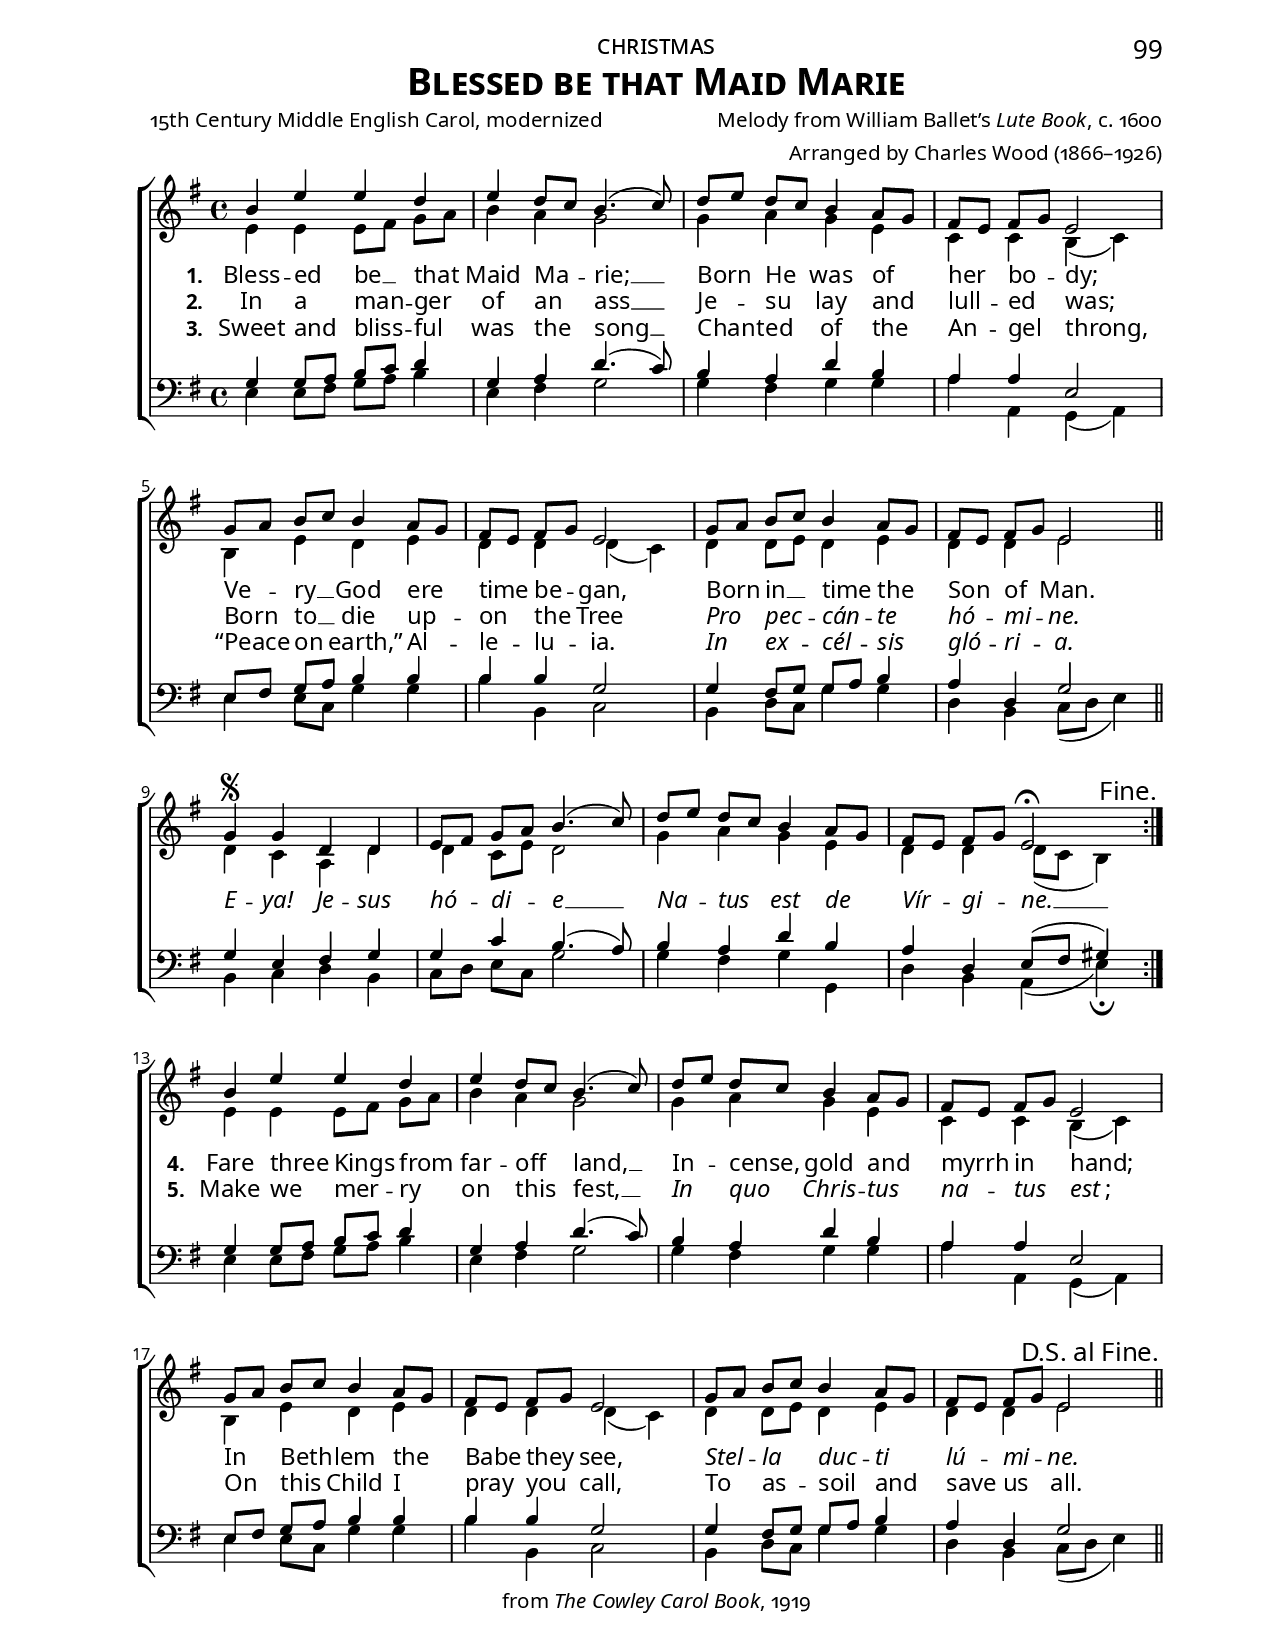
\version "2.24.0"
\include "util.ly"
\header {
  title = \markup{\override #'(font-name . "Garamond Premier Pro Semibold"){ \abs-fontsize #18 \smallCapsOldStyle"Blessed be that Maid Marie"}}
  poet = \markup\oldStyleNum"15th Century Middle English Carol, modernized"
  composer = \markup\concat {"Melody from William Ballet’s " \italic"Lute Book" \oldStyleNum", c. 1600"}
  arranger = \markup\oldStyleNum"Arranged by Charles Wood (1866–1926)"
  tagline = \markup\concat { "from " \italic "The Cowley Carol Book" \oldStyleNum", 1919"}
}
\paper {
  %print-all-headers = ##t
  paper-height = 11\in
  paper-width = 8.5\in
  indent = 0\in
  %system-system-spacing = #'((basic-distance . 10) (padding . 0))
  system-system-spacing =
    #'((basic-distance . 0)
       (minimum-distance . 0)
       (padding . -5)
       (stretchability . 100))
  ragged-last-bottom = ##f
  ragged-bottom = ##f
  two-sided = ##t
  inner-margin = 1\in
  outer-margin = 0.75\in
  top-margin = 0.26\in
  bottom-margin = 0.25\in
  first-page-number = #099
  print-first-page-number = ##t
  headerLine = \markup{\override #'(font-name . "Garamond Premier Pro") \smallCapsOldStyle"christmas"}
  oddHeaderMarkup = \markup\fill-line{
     \override #'(font-name . "Garamond Premier Pro")\abs-fontsize #12.5
     \combine 
        \fill-line{"" \if \should-print-page-number
        \oldStylePageNum""
        }
        \fill-line{\headerLine}
  }
  evenHeaderMarkup = \markup {
     \override #'(font-name . "Garamond Premier Pro")\abs-fontsize #12.5
     \combine
        \if \should-print-page-number
        \oldStylePageNum""
        \fill-line{\headerLine}
  }
}
#(set-global-staff-size 18) \paper{ #(define fonts (make-pango-font-tree "Garamond Premier Pro" "Garamond Premier Pro" "Garamond Premier Pro" (/ 18 20))) }
global = {
  \key g \major
  \time 4/4
  \autoBeamOff
}

sopMusic = \relative c' {
  b'4 e e d |
  e d8[ c] b4.( c8) |
  d[ e] d[ c] b4 a8[ g] |
  
  fis8[ e] fis[ g] e2 |
  g8[ a] b[ c] b4 a8[ g] |
  fis[ e] fis[ g] e2 |
  
  g8[ a] b[ c] b4 a8[ g] |
  fis[ e] fis[ g] e2 \bar "||" \break
  g4\segno g d d |
  
  e8[ fis] g[ a] b4.( c8) |
  d[ e] d[ c] b4 a8[ g] |
  fis[ e] fis[ g] e2\fermata \bar ":|." \break
  \once \override Score.RehearsalMark.break-visibility = #end-of-line-visible
  \once \override Score.RehearsalMark.self-alignment-X = #RIGHT
  \mark "Fine."
  
  
  b'4 e e d |
  e d8[ c] b4.( c8) |
  d[ e] d[ c] b4 a8[ g] |
  
  fis8[ e] fis[ g] e2 |
  g8[ a] b[ c] b4 a8[ g] |
  fis[ e] fis[ g] e2 |
  
  g8[ a] b[ c] b4 a8[ g] |
  fis[ e] fis[ g] e2 \bar "||"
  \once \override Score.RehearsalMark.break-visibility = #end-of-line-visible
  \once \override Score.RehearsalMark.self-alignment-X = #RIGHT
  \mark "D.S. al Fine."
}
sopWords = \lyricmode {
  
}

altoMusic = \relative c' {
  e4 e e8[ fis] g[ a] |
  b4 a g2 |
  g4 a g e |
  
  c c b( c) |
  b e d e |
  d d d( c) |
  
  d d8[ e] d4 e |
  d d e2 \bar "||"
  d4 c a d |
  
  d c8[ e] d2 |
  g4 a g e |
  d d d8([ c] b4) |
  
  
  
  
  e4 e e8[ fis] g[ a] |
  b4 a g2 |
  g4 a g e |
  
  c c b( c) |
  b e d e |
  d d d( c) |
  
  d d8[ e] d4 e |
  d d e2 \bar "||"
}
altoWords = \lyricmode {
  \dropLyricsIX
  \set stanza = #"1. "
  \set associatedVoice = "basses"
  Bless -- ed
  \set associatedVoice = "altos"
  be __ that 
  \unset associatedVoice
  Maid Ma -- rie; __
  Born He was of her \set associatedVoice = "altos" bo -- \unset associatedVoice dy;
  
  Ve -- ry __ God ere time be -- gan,
  \set associatedVoice = "tenors"
  Born in __
  \unset associatedVoice
  time the Son of Man.
  \markup\italic E -- \markup\italic ya! \markup\italic Je -- \markup\italic sus \markup\italic hó -- \markup\italic di -- \markup\italic e __
  \markup\italic Na -- \markup\italic tus \markup\italic est \markup\italic de \markup\italic Vír --
  \set associatedVoice = "tenors"
  \markup\italic gi -- \markup\italic ne. __
  
  
  
  
  \set stanza = #"4. "
  \set associatedVoice = "basses"
  Fare three
  \set associatedVoice = "altos"
  Kings from
  \unset associatedVoice
  far -- off land, __
  In -- cense, gold and myrrh \set associatedVoice = "altos" in \unset associatedVoice hand;
  In Beth -- lem the Babe they see,
  \set associatedVoice = "tenors"
  \markup\italic Stel -- \markup\italic la
  \unset associatedVoice
  \markup\italic duc -- \markup\italic ti \markup\italic lú -- \markup\italic mi -- \markup\italic ne.
}
altoWordsII = \lyricmode {
  \dropLyricsIX
%\markup\italic
  \set stanza = #"2. "
  \set associatedVoice = "basses"
  In a
  \set associatedVoice = "altos"
  man -- ger
  \unset associatedVoice
  of an ass __
  Je -- su lay and lull -- \set associatedVoice = "altos" ed \unset associatedVoice was;
  
  Born to __ die up -- on the Tree
  \set associatedVoice = "tenors"
  \markup\italic Pro \markup\italic pec --
  \unset associatedVoice
  \markup\italic cán -- \markup\italic te \markup\italic hó -- \markup\italic mi -- \markup\italic ne.
  
  
  \repeat unfold 14 \skip1
  
  \set stanza = #"5. "
  \set associatedVoice = "basses"
  Make we
  \set associatedVoice = "altos"
  mer -- ry
  \unset associatedVoice
  on this fest, __
  \markup\italic In \markup\italic quo \markup\italic Chris -- \markup\italic tus \markup\italic na -- \set associatedVoice = "altos" \markup\italic tus \unset associatedVoice \markup{\italic "est" ";"}
  On this Child I pray you call,
  \set associatedVoice = "tenors"
  To as --
  \unset associatedVoice
  soil and save us all.
}
altoWordsIII = \lyricmode {
  \dropLyricsIX
  \set stanza = #"3. "
  \set associatedVoice = "basses"
  Sweet and
  \set associatedVoice = "altos"
  bliss -- ful
  \unset associatedVoice
  was the song __
  Chant -- ed of the An -- \set associatedVoice = "altos" gel \unset associatedVoice throng,
  
  “Peace on earth,” Al -- le -- lu -- ia.
  \set associatedVoice = "tenors"
  \markup\italic In \markup\italic ex --
  \unset associatedVoice
  \markup\italic cél -- \markup\italic sis \markup\italic gló -- \markup\italic ri -- \markup\italic a.
}
altoWordsIV = \lyricmode {
}
altoWordsV = \lyricmode {
}
altoWordsVI = \lyricmode {
  \set stanza = #"6. "
  \set ignoreMelismata = ##t
}
tenorMusic = \relative c' {
  g4 g8[ a] b[ c] d4 |
  g, a d4.( c8) |
  b4 a d b |
  
  a a e2 |
  e8[ fis] g[ a] b4 b |
  b b g2 |
  
  g4 fis8[ g] g[ a] b4 |
  a d, g2 \bar "||"
  g4 e fis g |
  
  g c b4.( a8) |
  b4 a d b |
  a d, e8[( fis] gis4) |
  
  
  
  
  g4 g8[ a] b[ c] d4 |
  g, a d4.( c8) |
  b4 a d b |
  
  a a e2 |
  e8[ fis] g[ a] b4 b |
  b b g2 |
  
  g4 fis8[ g] g[ a] b4 |
  a d, g2 \bar "||"
}
tenorWords = \lyricmode {

}

bassMusic = \relative c {
  e4 e8[ fis] g[ a] b4 |
  e, fis g2 |
  g4 fis g g |
  
  a a, g( a) |
  e' e8[ c] g'4 g |
  b b, c2 |
  
  b4 d8[ c] g'4 g |
  d b c8([ d] e4) \bar "||"
  b4 c d b |
  
  c8[ d] e[ c] g'2 |
  g4 fis g g, |
  d' b a4( e')\fermata |
  
  
  
  
  e4 e8[ fis] g[ a] b4 |
  e, fis g2 |
  g4 fis g g |
  
  a a, g( a) |
  e' e8[ c] g'4 g |
  b b, c2 |
  
  b4 d8[ c] g'4 g |
  d b c8([ d] e4) \bar "||"
}
bassWords = \lyricmode {

}

pianoRH = \relative c' {
  
}
pianoLH = \relative c' {
  
}

\score {
  <<
   \new ChoirStaff <<
    \new Staff = women <<
      \new Voice = "sopranos" { \voiceOne << \global \sopMusic >> }
      \new Voice = "altos" { \voiceTwo << \global \altoMusic >> }
    >>
    \new Lyrics \with { alignAboveContext = #"women" \override VerticalAxisGroup.nonstaff-relatedstaff-spacing = #'((basic-distance . 1))} \lyricsto "sopranos" \sopWords
   \new Staff = men <<
      \clef bass
      \new Voice = "tenors" { \voiceOne << \global \tenorMusic >> }
      \new Voice = "basses" { \voiceTwo << \global \bassMusic >> }
    >>
    \new Lyrics = "altosVI"  \with { alignBelowContext = #"women" } \lyricsto "sopranos" \altoWordsVI
    \new Lyrics = "altosV"  \with { alignBelowContext = #"women" } \lyricsto "sopranos" \altoWordsV
    \new Lyrics = "altosIV"  \with { alignBelowContext = #"women" } \lyricsto "sopranos" \altoWordsIV
    \new Lyrics = "altosIII"  \with { alignBelowContext = #"women" } \lyricsto "sopranos" \altoWordsIII
    \new Lyrics = "altosII"  \with { alignBelowContext = #"women" } \lyricsto "sopranos" \altoWordsII
    \new Lyrics = "altos"  \with { alignBelowContext = #"women" \override VerticalAxisGroup.nonstaff-relatedstaff-spacing = #'((padding . -0.5))} \lyricsto "sopranos" \altoWords
    \new Lyrics \with { alignAboveContext = #"men" \override VerticalAxisGroup.nonstaff-relatedstaff-spacing = #'((basic-distance . 1)) } \lyricsto "tenors" \tenorWords
    \new Lyrics \with { alignBelowContext = #"men" \override VerticalAxisGroup.nonstaff-relatedstaff-spacing = #'((basic-distance . 1)) } \lyricsto "basses" \bassWords
  >>
%    \new PianoStaff << \new Staff { \new Voice { \pianoRH } } \new Staff { \clef "bass" \pianoLH } >>
  >>
  \layout {
  \context {
    \Lyrics
    \override LyricText.font-size = #1.3
  }
    \context {
      \Score
      %\override SpacingSpanner.base-shortest-duration = #(ly:make-moment 1/8)
      %\override SpacingSpanner.common-shortest-duration = #(ly:make-moment 1/4)
    }
    \context {
      % Remove all empty staves
      % \Staff \RemoveEmptyStaves \override VerticalAxisGroup.remove-first = ##t
    }
    \context {
      \Lyrics
      \override LyricText.X-offset = #center-on-word
    }
  }
}

